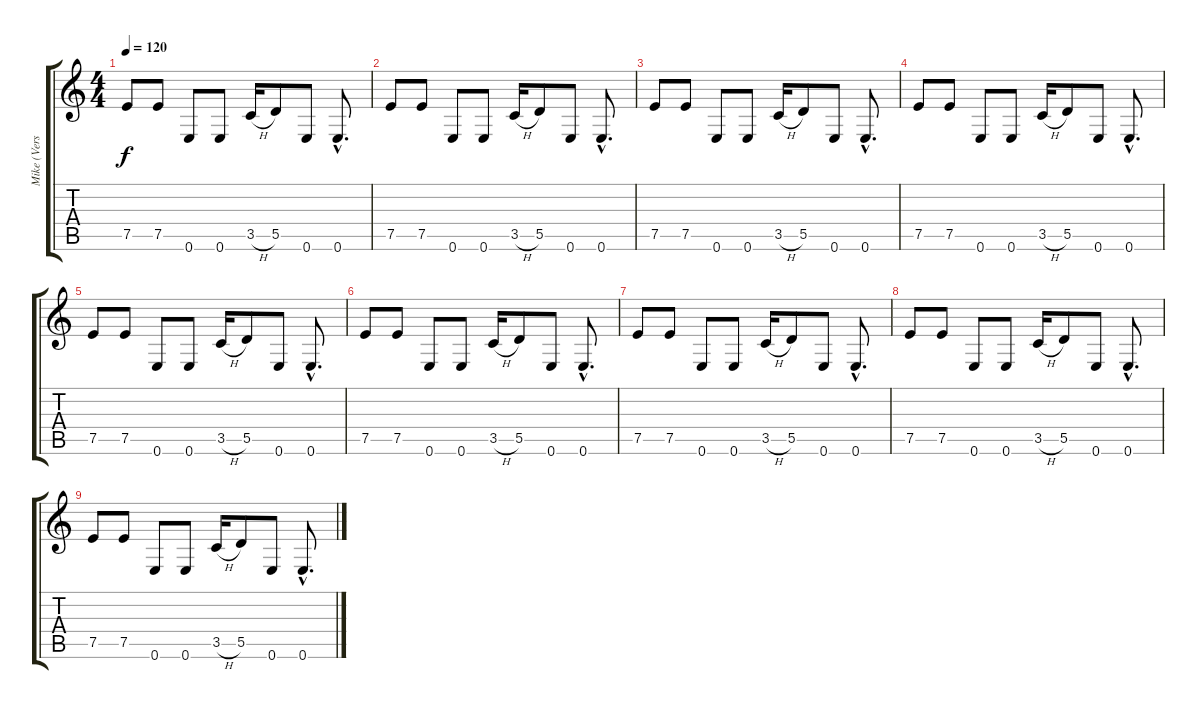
\track ("Mike (Verse)" "Mike (Vers") {instrument acousticguitarnylon}
\staff {score tabs}
\tuning (E4 B3 G3 D3 A2 E2) {hide}
\ts (4 4)
\tempo 120
\clef g2
\ks c
7.5.8{dy f} 7.5.8 0.6.8 0.6.8 3.5{h}.16 5.5.8 0.6.8 0.6{hac}.8{d} |
7.5.8 7.5.8 0.6.8 0.6.8 3.5{h}.16 5.5.8 0.6.8 0.6{hac}.8{d} |
7.5.8 7.5.8 0.6.8 0.6.8 3.5{h}.16 5.5.8 0.6.8 0.6{hac}.8{d} |
7.5.8 7.5.8 0.6.8 0.6.8 3.5{h}.16 5.5.8 0.6.8 0.6{hac}.8{d} |
7.5.8 7.5.8 0.6.8 0.6.8 3.5{h}.16 5.5.8 0.6.8 0.6{hac}.8{d} |
7.5.8 7.5.8 0.6.8 0.6.8 3.5{h}.16 5.5.8 0.6.8 0.6{hac}.8{d} |
7.5.8 7.5.8 0.6.8 0.6.8 3.5{h}.16 5.5.8 0.6.8 0.6{hac}.8{d} |
7.5.8 7.5.8 0.6.8 0.6.8 3.5{h}.16 5.5.8 0.6.8 0.6{hac}.8{d} |
7.5.8 7.5.8 0.6.8 0.6.8 3.5{h}.16 5.5.8 0.6.8 0.6{hac}.8{d}
